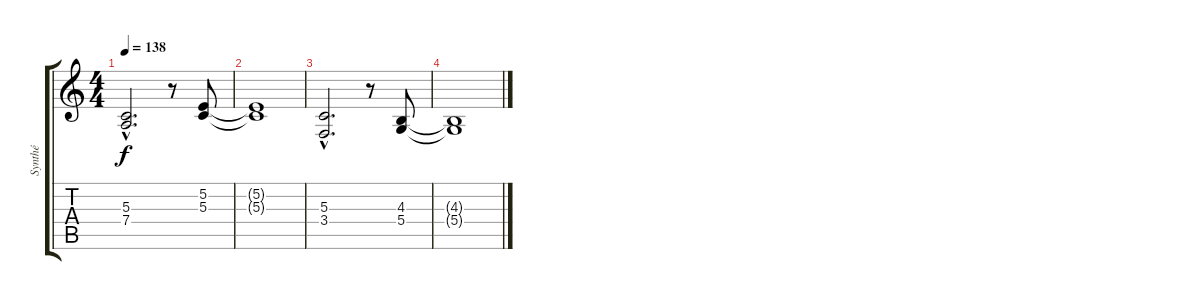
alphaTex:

\track ("Synthé" "Synthé") {instrument flute}
\staff {score tabs}
\tuning (E4 B3 G3 D3 A2 E2) {hide}
\ts (4 4)
\tempo 138
\clef g2
\ks c
(5.3{hac} 7.4{hac}).2{d dy f} r.8 (5.2 5.3).8 |
(5.2{t} 5.3{t}).1 |
(5.3{hac} 3.4{hac}).2{d} r.8 (4.3 5.4).8 |
(4.3{t} 5.4{t}).1
